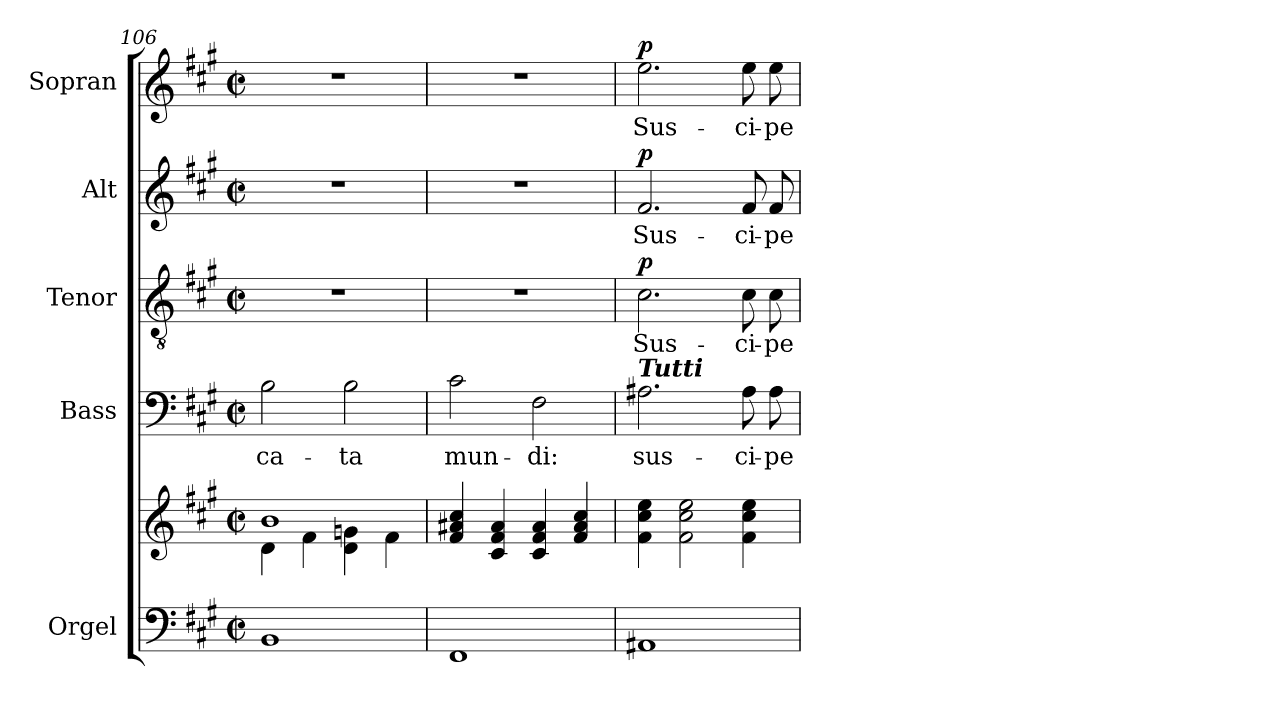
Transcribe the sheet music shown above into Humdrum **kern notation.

**kern	**kern	**kern	**text	**kern	**text	**dynam	**kern	**text	**dynam	**kern	**text	**dynam
*part5	*part5	*part4	*part4	*part3	*part3	*part3	*part2	*part2	*part2	*part1	*part1	*part1
*staff6	*staff5	*staff4	*staff4	*staff3	*staff3	*staff3	*staff2	*staff2	*staff2	*staff1	*staff1	*staff1
*I"Orgel	*	*I"Bass	*	*I"Tenor	*	*	*I"Alt	*	*	*I"Sopran	*	*
*I'Org.	*	*I'B.	*	*I'T.	*	*	*I'A.	*	*	*I'S.	*	*
!!LO:LB:g=z
*clefF4	*clefG2	*clefF4	*	*clefGv2	*	*	*clefG2	*	*	*clefG2	*	*
*k[f#c#g#]	*k[f#c#g#]	*k[f#c#g#]	*	*k[f#c#g#]	*	*	*k[f#c#g#]	*	*	*k[f#c#g#]	*	*
*A:	*A:	*A:	*	*A:	*	*	*A:	*	*	*A:	*	*
*M2/2	*M2/2	*M2/2	*	*M2/2	*	*	*M2/2	*	*	*M2/2	*	*
*met(c|)	*met(c|)	*met(c|)	*	*met(c|)	*	*	*met(c|)	*	*	*met(c|)	*	*
=106	=106	=106	=106	=106	=106	=106	=106	=106	=106	=106	=106	=106
*	*^	*	*	*	*	*	*	*	*	*	*	*
!	!	!	!	!LO:LY:b	!	!	!	!	!	!	!	!	!
1BB	1b	4d\	2B\	-ca-	1r	.	.	1r	.	.	1r	.	.
.	.	4f#\	.	.	.	.	.	.	.	.	.	.	.
!	!	!	!	!LO:LY:b	!	!	!	!	!	!	!	!	!
.	.	4d\ 4gn\	2B\	-ta	.	.	.	.	.	.	.	.	.
.	.	4f#\	.	.	.	.	.	.	.	.	.	.	.
=107	=107	=107	=107	=107	=107	=107	=107	=107	=107	=107	=107	=107	=107
!	!	!	!	!LO:LY:b	!	!	!	!	!	!	!	!	!
*	*v	*v	*	*	*	*	*	*	*	*	*	*	*
1FF#	4f#/ 4a#X/ 4cc#/	2c#\	mun-	1r	.	.	1r	.	.	1r	.	.
.	4c#/ 4f#/ 4a#/	.	.	.	.	.	.	.	.	.	.	.
!	!	!	!LO:LY:b	!	!	!	!	!	!	!	!	!
.	4c#/ 4f#/ 4a#/	2F#\	-di:	.	.	.	.	.	.	.	.	.
.	4f#/ 4a#/ 4cc#/	.	.	.	.	.	.	.	.	.	.	.
=108	=108	=108	=108	=108	=108	=108	=108	=108	=108	=108	=108	=108
!	!	!LO:TX:a:Bi:t=Tutti	!	!	!	!	!	!	!	!	!	!
!	!	!	!LO:LY:b	!	!LO:LY:b	!LO:DY:a	!	!LO:LY:b	!LO:DY:a	!	!LO:LY:b	!LO:DY:a
1AA#X	4f#\ 4cc#\ 4ee\	2.A#X\	sus-	2.c#\	Sus-	p	2.f#/	Sus-	p	2.ee\	Sus-	p
.	2f#\ 2cc#\ 2ee\	.	.	.	.	.	.	.	.	.	.	.
!	!	!	!LO:LY:b	!	!LO:LY:b	!	!	!LO:LY:b	!	!	!LO:LY:b	!
.	4f#\ 4cc#\ 4ee\	8A#\	-ci-	8c#\	-ci-	.	8f#/	-ci-	.	8ee\	-ci-	.
!	!	!	!LO:LY:b	!	!LO:LY:b	!	!	!LO:LY:b	!	!	!LO:LY:b	!
.	.	8A#\	-pe	8c#\	-pe	.	8f#/	-pe	.	8ee\	-pe	.
=	=	=	=	=	=	=	=	=	=	=	=	=
*-	*-	*-	*-	*-	*-	*-	*-	*-	*-	*-	*-	*-
